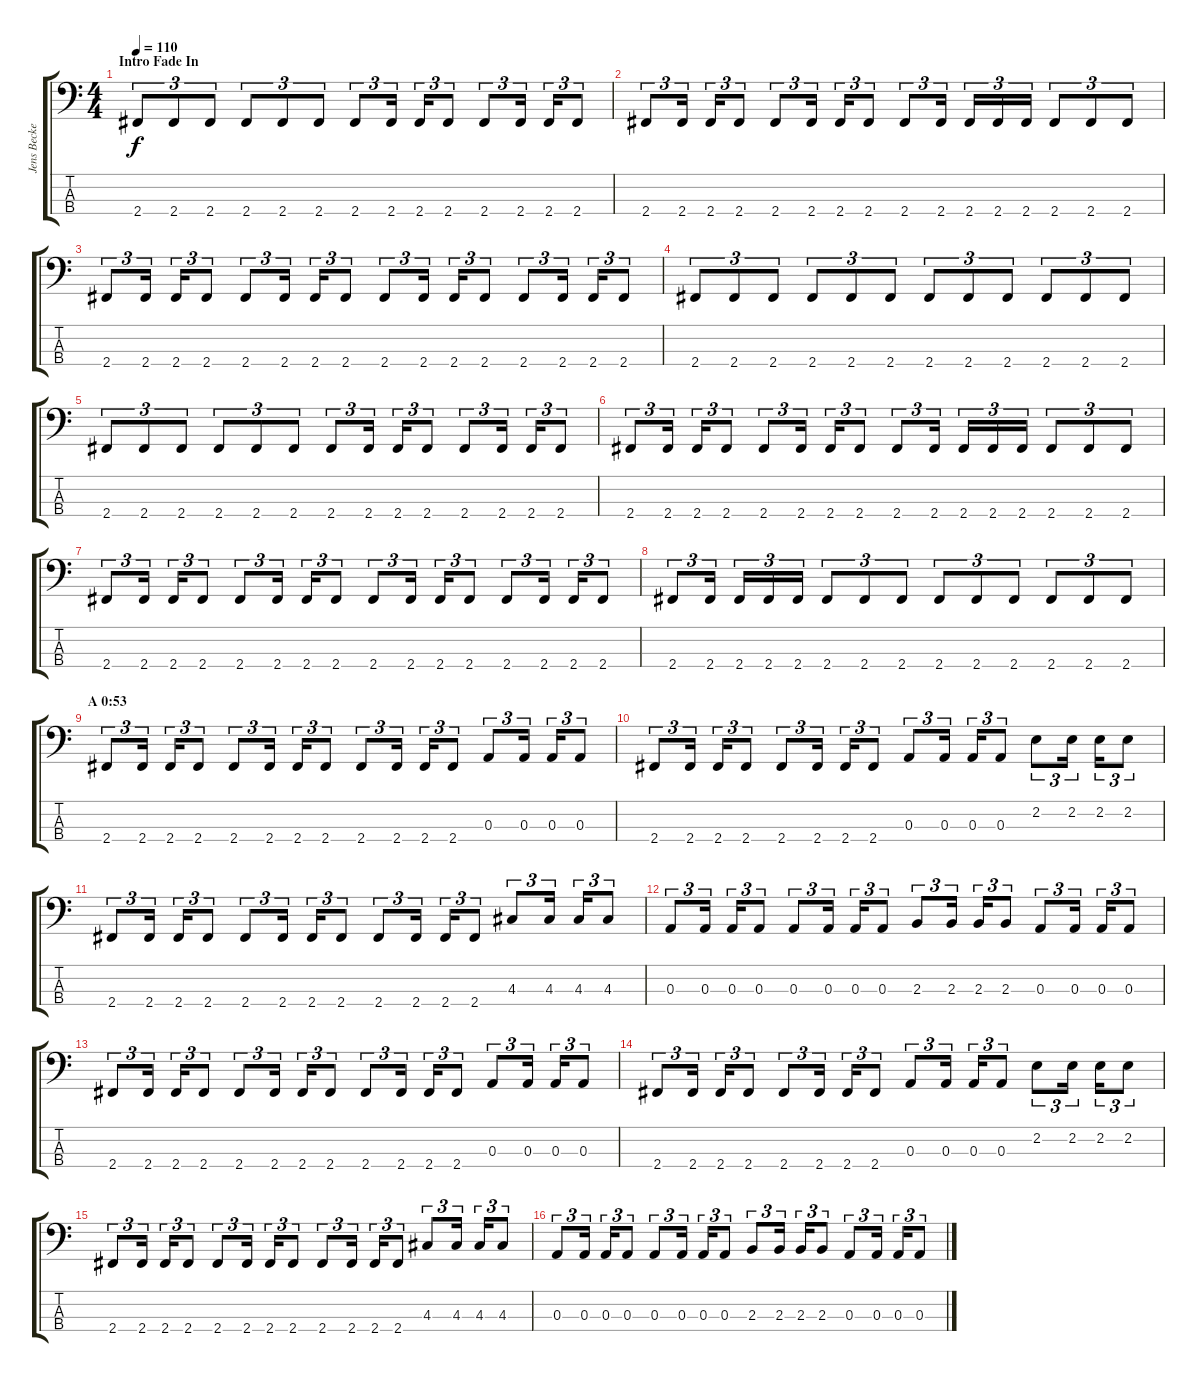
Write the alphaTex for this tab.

\track ("Jens Becker" "Jens Becke") {instrument electricbasspick}
\staff {score tabs}
\tuning (G2 D2 A1 E1) {hide}
\ts (4 4)
\section ("" "Intro Fade In")
\tempo 110
\clef f4
\ks c
2.4.8{tu (3 2) dy f volume 12 instrument electricbasspick} 2.4.8{tu (3 2)} 2.4.8{tu (3 2)} 2.4.8{tu (3 2)} 2.4.8{tu (3 2)} 2.4.8{tu (3 2)} 2.4.8{tu (3 2)} 2.4.16{tu (3 2)} 2.4.16{tu (3 2)} 2.4.8{tu (3 2)} 2.4.8{tu (3 2)} 2.4.16{tu (3 2)} 2.4.16{tu (3 2)} 2.4.8{tu (3 2)} |
2.4.8{tu (3 2)} 2.4.16{tu (3 2)} 2.4.16{tu (3 2)} 2.4.8{tu (3 2)} 2.4.8{tu (3 2)} 2.4.16{tu (3 2)} 2.4.16{tu (3 2)} 2.4.8{tu (3 2)} 2.4.8{tu (3 2)} 2.4.16{tu (3 2)} 2.4.16{tu (3 2)} 2.4.16{tu (3 2)} 2.4.16{tu (3 2)} 2.4.8{tu (3 2)} 2.4.8{tu (3 2)} 2.4.8{tu (3 2)} |
2.4.8{tu (3 2)} 2.4.16{tu (3 2)} 2.4.16{tu (3 2)} 2.4.8{tu (3 2)} 2.4.8{tu (3 2)} 2.4.16{tu (3 2)} 2.4.16{tu (3 2)} 2.4.8{tu (3 2)} 2.4.8{tu (3 2)} 2.4.16{tu (3 2)} 2.4.16{tu (3 2)} 2.4.8{tu (3 2)} 2.4.8{tu (3 2)} 2.4.16{tu (3 2)} 2.4.16{tu (3 2)} 2.4.8{tu (3 2)} |
2.4.8{tu (3 2)} 2.4.8{tu (3 2)} 2.4.8{tu (3 2)} 2.4.8{tu (3 2)} 2.4.8{tu (3 2)} 2.4.8{tu (3 2)} 2.4.8{tu (3 2)} 2.4.8{tu (3 2)} 2.4.8{tu (3 2)} 2.4.8{tu (3 2)} 2.4.8{tu (3 2)} 2.4.8{tu (3 2)} |
2.4.8{tu (3 2)} 2.4.8{tu (3 2)} 2.4.8{tu (3 2)} 2.4.8{tu (3 2)} 2.4.8{tu (3 2)} 2.4.8{tu (3 2)} 2.4.8{tu (3 2)} 2.4.16{tu (3 2)} 2.4.16{tu (3 2)} 2.4.8{tu (3 2)} 2.4.8{tu (3 2)} 2.4.16{tu (3 2)} 2.4.16{tu (3 2)} 2.4.8{tu (3 2)} |
2.4.8{tu (3 2)} 2.4.16{tu (3 2)} 2.4.16{tu (3 2)} 2.4.8{tu (3 2)} 2.4.8{tu (3 2)} 2.4.16{tu (3 2)} 2.4.16{tu (3 2)} 2.4.8{tu (3 2)} 2.4.8{tu (3 2)} 2.4.16{tu (3 2)} 2.4.16{tu (3 2)} 2.4.16{tu (3 2)} 2.4.16{tu (3 2)} 2.4.8{tu (3 2)} 2.4.8{tu (3 2)} 2.4.8{tu (3 2)} |
2.4.8{tu (3 2)} 2.4.16{tu (3 2)} 2.4.16{tu (3 2)} 2.4.8{tu (3 2)} 2.4.8{tu (3 2)} 2.4.16{tu (3 2)} 2.4.16{tu (3 2)} 2.4.8{tu (3 2)} 2.4.8{tu (3 2)} 2.4.16{tu (3 2)} 2.4.16{tu (3 2)} 2.4.8{tu (3 2)} 2.4.8{tu (3 2)} 2.4.16{tu (3 2)} 2.4.16{tu (3 2)} 2.4.8{tu (3 2)} |
2.4.8{tu (3 2)} 2.4.16{tu (3 2)} 2.4.16{tu (3 2)} 2.4.16{tu (3 2)} 2.4.16{tu (3 2)} 2.4.8{tu (3 2)} 2.4.8{tu (3 2)} 2.4.8{tu (3 2)} 2.4.8{tu (3 2)} 2.4.8{tu (3 2)} 2.4.8{tu (3 2)} 2.4.8{tu (3 2)} 2.4.8{tu (3 2)} 2.4.8{tu (3 2)} |
\section ("" "A 0:53")
2.4.8{tu (3 2)} 2.4.16{tu (3 2)} 2.4.16{tu (3 2)} 2.4.8{tu (3 2)} 2.4.8{tu (3 2)} 2.4.16{tu (3 2)} 2.4.16{tu (3 2)} 2.4.8{tu (3 2)} 2.4.8{tu (3 2)} 2.4.16{tu (3 2)} 2.4.16{tu (3 2)} 2.4.8{tu (3 2)} 0.3.8{tu (3 2)} 0.3.16{tu (3 2)} 0.3.16{tu (3 2)} 0.3.8{tu (3 2)} |
2.4.8{tu (3 2)} 2.4.16{tu (3 2)} 2.4.16{tu (3 2)} 2.4.8{tu (3 2)} 2.4.8{tu (3 2)} 2.4.16{tu (3 2)} 2.4.16{tu (3 2)} 2.4.8{tu (3 2)} 0.3.8{tu (3 2)} 0.3.16{tu (3 2)} 0.3.16{tu (3 2)} 0.3.8{tu (3 2)} 2.2.8{tu (3 2)} 2.2.16{tu (3 2)} 2.2.16{tu (3 2)} 2.2.8{tu (3 2)} |
2.4.8{tu (3 2)} 2.4.16{tu (3 2)} 2.4.16{tu (3 2)} 2.4.8{tu (3 2)} 2.4.8{tu (3 2)} 2.4.16{tu (3 2)} 2.4.16{tu (3 2)} 2.4.8{tu (3 2)} 2.4.8{tu (3 2)} 2.4.16{tu (3 2)} 2.4.16{tu (3 2)} 2.4.8{tu (3 2)} 4.3.8{tu (3 2)} 4.3.16{tu (3 2)} 4.3.16{tu (3 2)} 4.3.8{tu (3 2)} |
0.3.8{tu (3 2)} 0.3.16{tu (3 2)} 0.3.16{tu (3 2)} 0.3.8{tu (3 2)} 0.3.8{tu (3 2)} 0.3.16{tu (3 2)} 0.3.16{tu (3 2)} 0.3.8{tu (3 2)} 2.3.8{tu (3 2)} 2.3.16{tu (3 2)} 2.3.16{tu (3 2)} 2.3.8{tu (3 2)} 0.3.8{tu (3 2)} 0.3.16{tu (3 2)} 0.3.16{tu (3 2)} 0.3.8{tu (3 2)} |
2.4.8{tu (3 2)} 2.4.16{tu (3 2)} 2.4.16{tu (3 2)} 2.4.8{tu (3 2)} 2.4.8{tu (3 2)} 2.4.16{tu (3 2)} 2.4.16{tu (3 2)} 2.4.8{tu (3 2)} 2.4.8{tu (3 2)} 2.4.16{tu (3 2)} 2.4.16{tu (3 2)} 2.4.8{tu (3 2)} 0.3.8{tu (3 2)} 0.3.16{tu (3 2)} 0.3.16{tu (3 2)} 0.3.8{tu (3 2)} |
2.4.8{tu (3 2)} 2.4.16{tu (3 2)} 2.4.16{tu (3 2)} 2.4.8{tu (3 2)} 2.4.8{tu (3 2)} 2.4.16{tu (3 2)} 2.4.16{tu (3 2)} 2.4.8{tu (3 2)} 0.3.8{tu (3 2)} 0.3.16{tu (3 2)} 0.3.16{tu (3 2)} 0.3.8{tu (3 2)} 2.2.8{tu (3 2)} 2.2.16{tu (3 2)} 2.2.16{tu (3 2)} 2.2.8{tu (3 2)} |
2.4.8{tu (3 2)} 2.4.16{tu (3 2)} 2.4.16{tu (3 2)} 2.4.8{tu (3 2)} 2.4.8{tu (3 2)} 2.4.16{tu (3 2)} 2.4.16{tu (3 2)} 2.4.8{tu (3 2)} 2.4.8{tu (3 2)} 2.4.16{tu (3 2)} 2.4.16{tu (3 2)} 2.4.8{tu (3 2)} 4.3.8{tu (3 2)} 4.3.16{tu (3 2)} 4.3.16{tu (3 2)} 4.3.8{tu (3 2)} |
0.3.8{tu (3 2)} 0.3.16{tu (3 2)} 0.3.16{tu (3 2)} 0.3.8{tu (3 2)} 0.3.8{tu (3 2)} 0.3.16{tu (3 2)} 0.3.16{tu (3 2)} 0.3.8{tu (3 2)} 2.3.8{tu (3 2)} 2.3.16{tu (3 2)} 2.3.16{tu (3 2)} 2.3.8{tu (3 2)} 0.3.8{tu (3 2)} 0.3.16{tu (3 2)} 0.3.16{tu (3 2)} 0.3.8{tu (3 2)}
